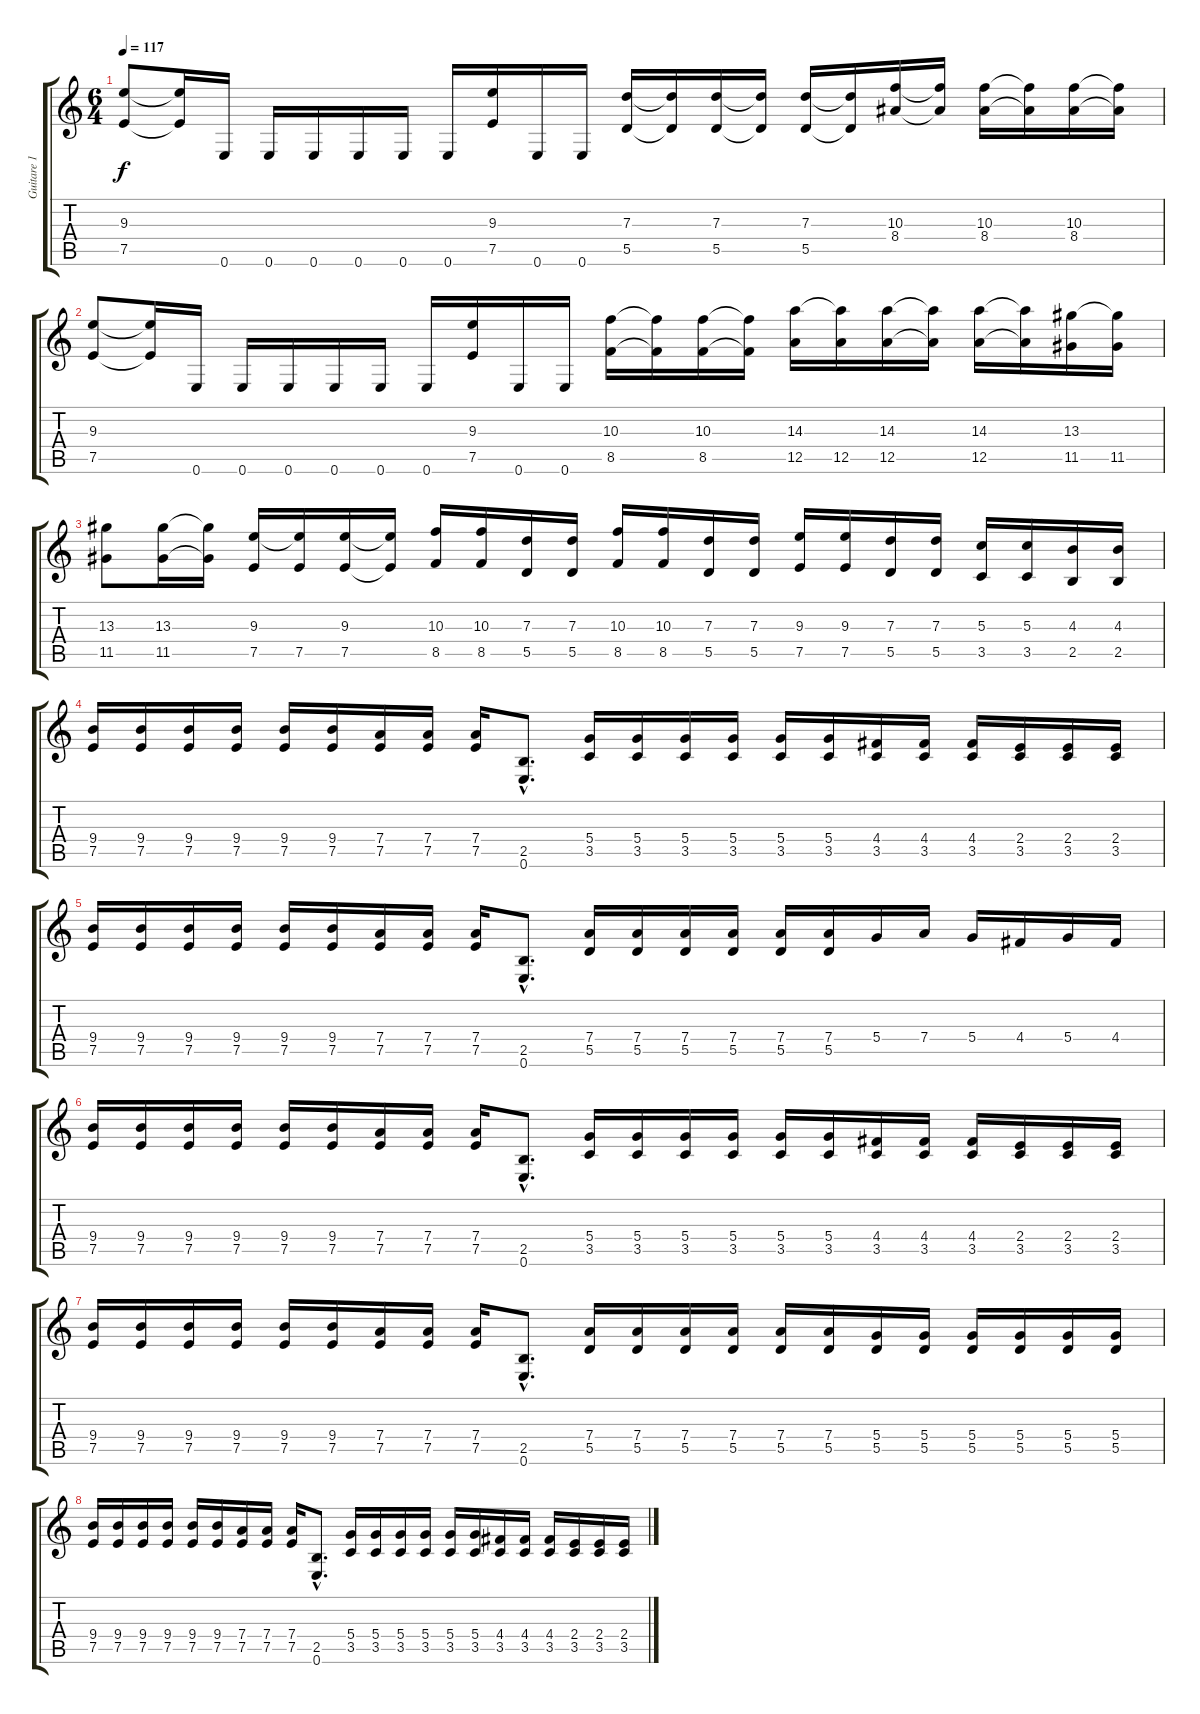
\track ("Guitare 1" "Guitare 1") {instrument distortionguitar}
\staff {score tabs}
\tuning (E4 B3 G3 D3 A2 E2) {hide}
\ts (6 4)
\tempo 117
\clef g2
\ks c
(9.3 7.5).8{dy f} (9.3{t} 7.5{t}).16 0.6.16 0.6.16 0.6.16 0.6.16 0.6.16 0.6.16 (9.3 7.5).16 0.6.16 0.6.16 (7.3 5.5).16 (7.3{t} 5.5{t}).16 (7.3 5.5).16 (7.3{t} 5.5{t}).16 (7.3 5.5).16 (7.3{t} 5.5{t}).16 (10.3 8.4).16 (10.3{t} 8.4{t}).16 (10.3 8.4).16 (10.3{t} 8.4{t}).16 (10.3 8.4).16 (10.3{t} 8.4{t}).16 |
(9.3 7.5).8 (9.3{t} 7.5{t}).16 0.6.16 0.6.16 0.6.16 0.6.16 0.6.16 0.6.16 (9.3 7.5).16 0.6.16 0.6.16 (10.3 8.5).16 (10.3{t} 8.5{t}).16 (10.3 8.5).16 (10.3{t} 8.5{t}).16 (14.3 12.5).16 (14.3{t} 12.5).16 (14.3 12.5).16 (14.3{t} 12.5{t}).16 (14.3 12.5).16 (14.3{t} 12.5{t}).16 (13.3 11.5).16 (13.3{t} 11.5).16 |
(13.3 11.5).8 (13.3 11.5).16 (13.3{t} 11.5{t}).16 (9.3 7.5).16 (9.3{t} 7.5).16 (9.3 7.5).16 (9.3{t} 7.5{t}).16 (10.3 8.5).16 (10.3 8.5).16 (7.3 5.5).16 (7.3 5.5).16 (10.3 8.5).16 (10.3 8.5).16 (7.3 5.5).16 (7.3 5.5).16 (9.3 7.5).16 (9.3 7.5).16 (7.3 5.5).16 (7.3 5.5).16 (5.3 3.5).16 (5.3 3.5).16 (4.3 2.5).16 (4.3 2.5).16 |
(9.4 7.5).16 (9.4 7.5).16 (9.4 7.5).16 (9.4 7.5).16 (9.4 7.5).16 (9.4 7.5).16 (7.4 7.5).16 (7.4 7.5).16 (7.4 7.5).16 (2.5{hac} 0.6{hac}).8{d} (5.4 3.5).16 (5.4 3.5).16 (5.4 3.5).16 (5.4 3.5).16 (5.4 3.5).16 (5.4 3.5).16 (4.4 3.5).16 (4.4 3.5).16 (4.4 3.5).16 (2.4 3.5).16 (2.4 3.5).16 (2.4 3.5).16 |
(9.4 7.5).16 (9.4 7.5).16 (9.4 7.5).16 (9.4 7.5).16 (9.4 7.5).16 (9.4 7.5).16 (7.4 7.5).16 (7.4 7.5).16 (7.4 7.5).16 (2.5{hac} 0.6{hac}).8{d} (7.4 5.5).16 (7.4 5.5).16 (7.4 5.5).16 (7.4 5.5).16 (7.4 5.5).16 (7.4 5.5).16 5.4.16 7.4.16 5.4.16 4.4.16 5.4.16 4.4.16 |
(9.4 7.5).16 (9.4 7.5).16 (9.4 7.5).16 (9.4 7.5).16 (9.4 7.5).16 (9.4 7.5).16 (7.4 7.5).16 (7.4 7.5).16 (7.4 7.5).16 (2.5{hac} 0.6{hac}).8{d} (5.4 3.5).16 (5.4 3.5).16 (5.4 3.5).16 (5.4 3.5).16 (5.4 3.5).16 (5.4 3.5).16 (4.4 3.5).16 (4.4 3.5).16 (4.4 3.5).16 (2.4 3.5).16 (2.4 3.5).16 (2.4 3.5).16 |
(9.4 7.5).16 (9.4 7.5).16 (9.4 7.5).16 (9.4 7.5).16 (9.4 7.5).16 (9.4 7.5).16 (7.4 7.5).16 (7.4 7.5).16 (7.4 7.5).16 (2.5{hac} 0.6{hac}).8{d} (7.4 5.5).16 (7.4 5.5).16 (7.4 5.5).16 (7.4 5.5).16 (7.4 5.5).16 (7.4 5.5).16 (5.4 5.5).16 (5.4 5.5).16 (5.4 5.5).16 (5.4 5.5).16 (5.4 5.5).16 (5.4 5.5).16 |
(9.4 7.5).16 (9.4 7.5).16 (9.4 7.5).16 (9.4 7.5).16 (9.4 7.5).16 (9.4 7.5).16 (7.4 7.5).16 (7.4 7.5).16 (7.4 7.5).16 (2.5{hac} 0.6{hac}).8{d} (5.4 3.5).16 (5.4 3.5).16 (5.4 3.5).16 (5.4 3.5).16 (5.4 3.5).16 (5.4 3.5).16 (4.4 3.5).16 (4.4 3.5).16 (4.4 3.5).16 (2.4 3.5).16 (2.4 3.5).16 (2.4 3.5).16
